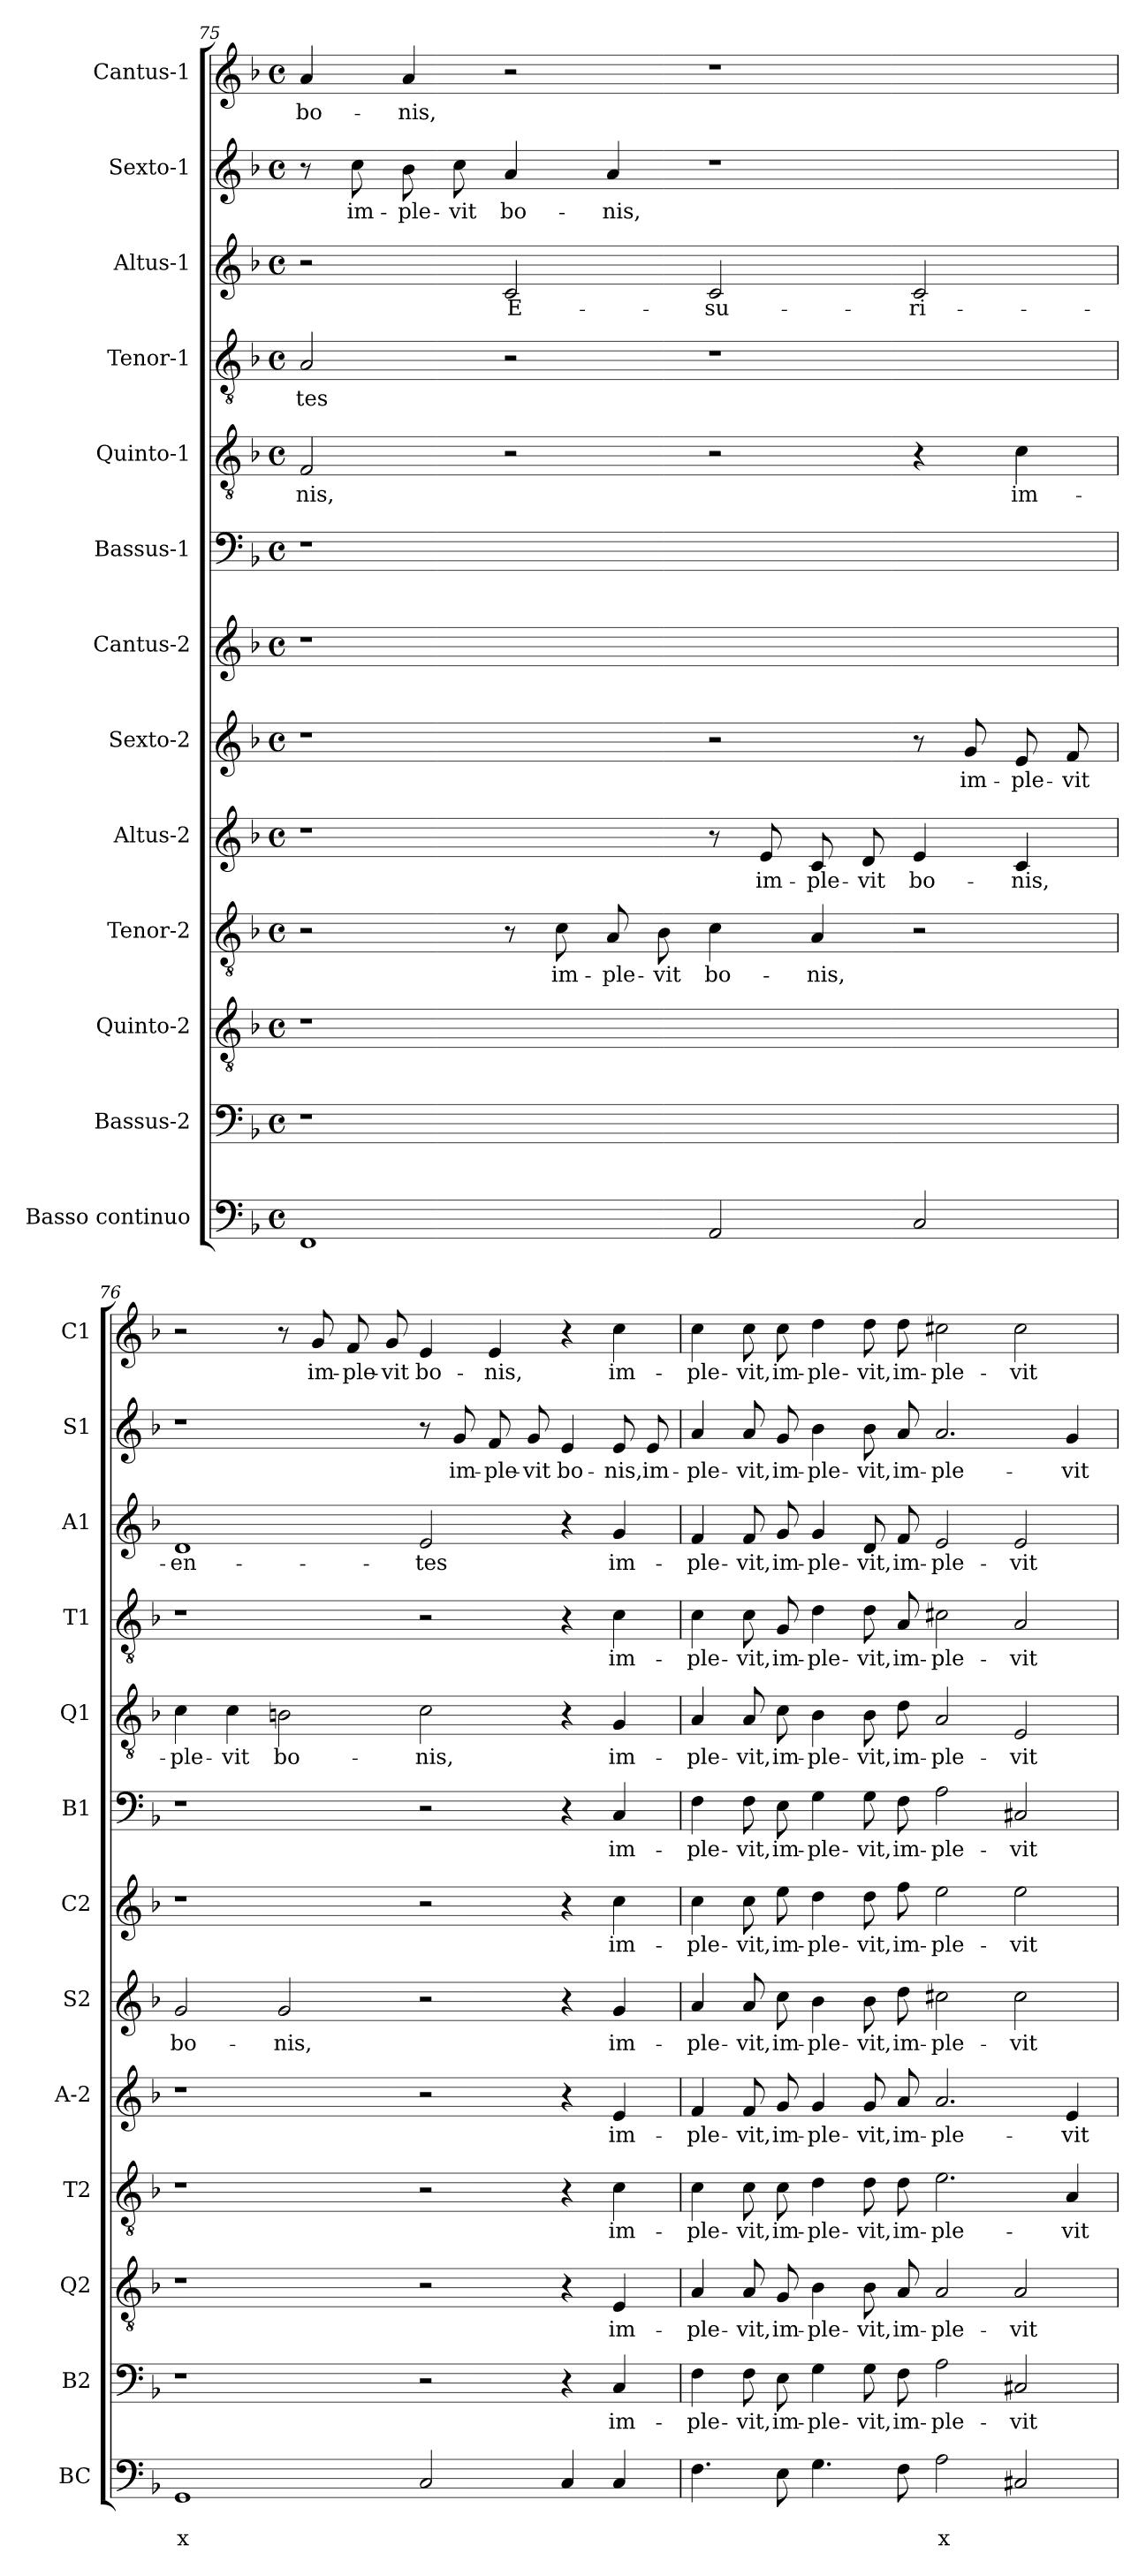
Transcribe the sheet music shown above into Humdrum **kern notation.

**kern	**text	**text	**kern	**text	**kern	**text	**kern	**text	**kern	**text	**kern	**text	**kern	**text	**kern	**text	**kern	**text	**kern	**text	**kern	**text	**kern	**text	**kern	**text
*part13	*part13	*part13	*part12	*part12	*part11	*part11	*part10	*part10	*part9	*part9	*part8	*part8	*part7	*part7	*part6	*part6	*part5	*part5	*part4	*part4	*part3	*part3	*part2	*part2	*part1	*part1
*staff13	*staff13	*staff13	*staff12	*staff12	*staff11	*staff11	*staff10	*staff10	*staff9	*staff9	*staff8	*staff8	*staff7	*staff7	*staff6	*staff6	*staff5	*staff5	*staff4	*staff4	*staff3	*staff3	*staff2	*staff2	*staff1	*staff1
*I"Basso continuo	*	*	*I"Bassus-2	*	*I"Quinto-2	*	*I"Tenor-2	*	*I"Altus-2	*	*I"Sexto-2	*	*I"Cantus-2	*	*I"Bassus-1	*	*I"Quinto-1	*	*I"Tenor-1	*	*I"Altus-1	*	*I"Sexto-1	*	*I"Cantus-1	*
*I'BC	*	*	*I'B2	*	*I'Q2	*	*I'T2	*	*I'A-2	*	*I'S2	*	*I'C2	*	*I'B1	*	*I'Q1	*	*I'T1	*	*I'A1	*	*I'S1	*	*I'C1	*
*clefF4	*	*	*clefF4	*	*clefGv2	*	*clefGv2	*	*clefG2	*	*clefG2	*	*clefG2	*	*clefF4	*	*clefGv2	*	*clefGv2	*	*clefG2	*	*clefG2	*	*clefG2	*
*k[b-]	*	*	*k[b-]	*	*k[b-]	*	*k[b-]	*	*k[b-]	*	*k[b-]	*	*k[b-]	*	*k[b-]	*	*k[b-]	*	*k[b-]	*	*k[b-]	*	*k[b-]	*	*k[b-]	*
*F:	*	*	*F:	*	*F:	*	*F:	*	*F:	*	*F:	*	*F:	*	*F:	*	*F:	*	*F:	*	*F:	*	*F:	*	*F:	*
*M4/4	*	*	*M4/4	*	*M4/4	*	*M4/4	*	*M4/4	*	*M4/4	*	*M4/4	*	*M4/4	*	*M4/4	*	*M4/4	*	*M4/4	*	*M4/4	*	*M4/4	*
*met(c)	*	*	*met(c)	*	*met(c)	*	*met(c)	*	*met(c)	*	*met(c)	*	*met(c)	*	*met(c)	*	*met(c)	*	*met(c)	*	*met(c)	*	*met(c)	*	*met(c)	*
=75	=75	=75	=75	=75	=75	=75	=75	=75	=75	=75	=75	=75	=75	=75	=75	=75	=75	=75	=75	=75	=75	=75	=75	=75	=75	=75
!	!	!	!	!	!	!	!	!	!	!	!	!	!	!	!	!	!	!LO:LY:b	!	!LO:LY:b	!	!	!	!	!	!LO:LY:b
1FF	.	.	1r	.	1r	.	2r	.	1r	.	1r	.	1r	.	1r	.	2F/	-nis,	2A/	-tes	2r	.	8r	.	4a/	bo-
!	!	!	!	!	!	!	!	!	!	!	!	!	!	!	!	!	!	!	!	!	!	!	!	!LO:LY:b	!	!
.	.	.	.	.	.	.	.	.	.	.	.	.	.	.	.	.	.	.	.	.	.	.	8cc\	im-	.	.
!	!	!	!	!	!	!	!	!	!	!	!	!	!	!	!	!	!	!	!	!	!	!	!	!LO:LY:b	!	!LO:LY:b
.	.	.	.	.	.	.	.	.	.	.	.	.	.	.	.	.	.	.	.	.	.	.	8b-\	-ple-	4a/	-nis,
!	!	!	!	!	!	!	!	!	!	!	!	!	!	!	!	!	!	!	!	!	!	!	!	!LO:LY:b	!	!
.	.	.	.	.	.	.	.	.	.	.	.	.	.	.	.	.	.	.	.	.	.	.	8cc\	-vit	.	.
!	!	!	!	!	!	!	!	!	!	!	!	!	!	!	!	!	!	!	!	!	!	!LO:LY:b	!	!LO:LY:b	!	!
.	.	.	.	.	.	.	8r	.	.	.	.	.	.	.	.	.	2r	.	2r	.	2c/	E-	4a/	bo-	2r	.
!	!	!	!	!	!	!	!	!LO:LY:b	!	!	!	!	!	!	!	!	!	!	!	!	!	!	!	!	!	!
.	.	.	.	.	.	.	8c\	im-	.	.	.	.	.	.	.	.	.	.	.	.	.	.	.	.	.	.
!	!	!	!	!	!	!	!	!LO:LY:b	!	!	!	!	!	!	!	!	!	!	!	!	!	!	!	!LO:LY:b	!	!
.	.	.	.	.	.	.	8A/	-ple-	.	.	.	.	.	.	.	.	.	.	.	.	.	.	4a/	-nis,	.	.
!	!	!	!	!	!	!	!	!LO:LY:b	!	!	!	!	!	!	!	!	!	!	!	!	!	!	!	!	!	!
.	.	.	.	.	.	.	8B-\	-vit	.	.	.	.	.	.	.	.	.	.	.	.	.	.	.	.	.	.
!	!	!	!	!	!	!	!	!LO:LY:b	!	!	!	!	!	!	!	!	!	!	!	!	!	!LO:LY:b	!	!	!	!
2AA/	.	.	1ryy	.	1ryy	.	4c\	bo-	8r	.	2r	.	1ryy	.	1ryy	.	2r	.	1r	.	2c/	-su-	1r	.	1r	.
!	!	!	!	!	!	!	!	!	!	!LO:LY:b	!	!	!	!	!	!	!	!	!	!	!	!	!	!	!	!
.	.	.	.	.	.	.	.	.	8e/	im-	.	.	.	.	.	.	.	.	.	.	.	.	.	.	.	.
!	!	!	!	!	!	!	!	!LO:LY:b	!	!LO:LY:b	!	!	!	!	!	!	!	!	!	!	!	!	!	!	!	!
.	.	.	.	.	.	.	4A/	-nis,	8c/	-ple-	.	.	.	.	.	.	.	.	.	.	.	.	.	.	.	.
!	!	!	!	!	!	!	!	!	!	!LO:LY:b	!	!	!	!	!	!	!	!	!	!	!	!	!	!	!	!
.	.	.	.	.	.	.	.	.	8d/	-vit	.	.	.	.	.	.	.	.	.	.	.	.	.	.	.	.
!	!	!	!	!	!	!	!	!	!	!LO:LY:b	!	!	!	!	!	!	!	!	!	!	!	!LO:LY:b	!	!	!	!
2C/	.	.	.	.	.	.	2r	.	4e/	bo-	8r	.	.	.	.	.	4r	.	.	.	2c/	-ri-	.	.	.	.
!	!	!	!	!	!	!	!	!	!	!	!	!LO:LY:b	!	!	!	!	!	!	!	!	!	!	!	!	!	!
.	.	.	.	.	.	.	.	.	.	.	8g/	im-	.	.	.	.	.	.	.	.	.	.	.	.	.	.
!	!	!	!	!	!	!	!	!	!	!LO:LY:b	!	!LO:LY:b	!	!	!	!	!	!LO:LY:b	!	!	!	!	!	!	!	!
.	.	.	.	.	.	.	.	.	4c/	-nis,	8e/	-ple-	.	.	.	.	4c\	im-	.	.	.	.	.	.	.	.
!	!	!	!	!	!	!	!	!	!	!	!	!LO:LY:b	!	!	!	!	!	!	!	!	!	!	!	!	!	!
.	.	.	.	.	.	.	.	.	.	.	8f/	-vit	.	.	.	.	.	.	.	.	.	.	.	.	.	.
!!LO:PB:g=z
=76	=76	=76	=76	=76	=76	=76	=76	=76	=76	=76	=76	=76	=76	=76	=76	=76	=76	=76	=76	=76	=76	=76	=76	=76	=76	=76
!	!	!LO:LY:b	!	!	!	!	!	!	!	!	!	!LO:LY:b	!	!	!	!	!	!LO:LY:b	!	!	!	!LO:LY:b	!	!	!	!
1GG	.	x	1r	.	1r	.	1r	.	1r	.	2g/	bo-	1r	.	1r	.	4c\	-ple-	1r	.	1d	-en-	1r	.	2r	.
!	!	!	!	!	!	!	!	!	!	!	!	!	!	!	!	!	!	!LO:LY:b	!	!	!	!	!	!	!	!
.	.	.	.	.	.	.	.	.	.	.	.	.	.	.	.	.	4c\	-vit	.	.	.	.	.	.	.	.
!	!	!	!	!	!	!	!	!	!	!	!	!LO:LY:b	!	!	!	!	!	!LO:LY:b	!	!	!	!	!	!	!	!
.	.	.	.	.	.	.	.	.	.	.	2g/	-nis,	.	.	.	.	2Bn\	bo-	.	.	.	.	.	.	8r	.
!	!	!	!	!	!	!	!	!	!	!	!	!	!	!	!	!	!	!	!	!	!	!	!	!	!	!LO:LY:b
.	.	.	.	.	.	.	.	.	.	.	.	.	.	.	.	.	.	.	.	.	.	.	.	.	8g/	im-
!	!	!	!	!	!	!	!	!	!	!	!	!	!	!	!	!	!	!	!	!	!	!	!	!	!	!LO:LY:b
.	.	.	.	.	.	.	.	.	.	.	.	.	.	.	.	.	.	.	.	.	.	.	.	.	8f/	-ple-
!	!	!	!	!	!	!	!	!	!	!	!	!	!	!	!	!	!	!	!	!	!	!	!	!	!	!LO:LY:b
.	.	.	.	.	.	.	.	.	.	.	.	.	.	.	.	.	.	.	.	.	.	.	.	.	8g/	-vit
!	!	!	!	!	!	!	!	!	!	!	!	!	!	!	!	!	!	!LO:LY:b	!	!	!	!LO:LY:b	!	!	!	!LO:LY:b
2C/	.	.	2r	.	2r	.	2r	.	2r	.	2r	.	2r	.	2r	.	2c\	-nis,	2r	.	2e/	-tes	8r	.	4e/	bo-
!	!	!	!	!	!	!	!	!	!	!	!	!	!	!	!	!	!	!	!	!	!	!	!	!LO:LY:b	!	!
.	.	.	.	.	.	.	.	.	.	.	.	.	.	.	.	.	.	.	.	.	.	.	8g/	im-	.	.
!	!	!	!	!	!	!	!	!	!	!	!	!	!	!	!	!	!	!	!	!	!	!	!	!LO:LY:b	!	!LO:LY:b
.	.	.	.	.	.	.	.	.	.	.	.	.	.	.	.	.	.	.	.	.	.	.	8f/	-ple-	4e/	-nis,
!	!	!	!	!	!	!	!	!	!	!	!	!	!	!	!	!	!	!	!	!	!	!	!	!LO:LY:b	!	!
.	.	.	.	.	.	.	.	.	.	.	.	.	.	.	.	.	.	.	.	.	.	.	8g/	-vit	.	.
!	!	!	!	!	!	!	!	!	!	!	!	!	!	!	!	!	!	!	!	!	!	!	!	!LO:LY:b	!	!
4C/	.	.	4r	.	4r	.	4r	.	4r	.	4r	.	4r	.	4r	.	4r	.	4r	.	4r	.	4e/	bo-	4r	.
!	!	!	!	!LO:LY:b	!	!LO:LY:b	!	!LO:LY:b	!	!LO:LY:b	!	!LO:LY:b	!	!LO:LY:b	!	!LO:LY:b	!	!LO:LY:b	!	!LO:LY:b	!	!LO:LY:b	!	!LO:LY:b	!	!LO:LY:b
4C/	.	.	4C/	im-	4E/	im-	4c\	im-	4e/	im-	4g/	im-	4cc\	im-	4C/	im-	4G/	im-	4c\	im-	4g/	im-	8e/	-nis,	4cc\	im-
!	!	!	!	!	!	!	!	!	!	!	!	!	!	!	!	!	!	!	!	!	!	!	!	!LO:LY:b	!	!
.	.	.	.	.	.	.	.	.	.	.	.	.	.	.	.	.	.	.	.	.	.	.	8e/	im-	.	.
=77	=77	=77	=77	=77	=77	=77	=77	=77	=77	=77	=77	=77	=77	=77	=77	=77	=77	=77	=77	=77	=77	=77	=77	=77	=77	=77
!	!	!	!	!LO:LY:b	!	!LO:LY:b	!	!LO:LY:b	!	!LO:LY:b	!	!LO:LY:b	!	!LO:LY:b	!	!LO:LY:b	!	!LO:LY:b	!	!LO:LY:b	!	!LO:LY:b	!	!LO:LY:b	!	!LO:LY:b
4.F\	.	.	4F\	-ple-	4A/	-ple-	4c\	-ple-	4f/	-ple-	4a/	-ple-	4cc\	-ple-	4F\	-ple-	4A/	-ple-	4c\	-ple-	4f/	-ple-	4a/	-ple-	4cc\	-ple-
!	!	!	!	!LO:LY:b	!	!LO:LY:b	!	!LO:LY:b	!	!LO:LY:b	!	!LO:LY:b	!	!LO:LY:b	!	!LO:LY:b	!	!LO:LY:b	!	!LO:LY:b	!	!LO:LY:b	!	!LO:LY:b	!	!LO:LY:b
.	.	.	8F\	-vit,	8A/	-vit,	8c\	-vit,	8f/	-vit,	8a/	-vit,	8cc\	-vit,	8F\	-vit,	8A/	-vit,	8c\	-vit,	8f/	-vit,	8a/	-vit,	8cc\	-vit,
!	!	!	!	!LO:LY:b	!	!LO:LY:b	!	!LO:LY:b	!	!LO:LY:b	!	!LO:LY:b	!	!LO:LY:b	!	!LO:LY:b	!	!LO:LY:b	!	!LO:LY:b	!	!LO:LY:b	!	!LO:LY:b	!	!LO:LY:b
8E\	.	.	8E\	im-	8G/	im-	8c\	im-	8g/	im-	8cc\	im-	8ee\	im-	8E\	im-	8c\	im-	8G/	im-	8g/	im-	8g/	im-	8cc\	im-
!	!	!	!	!LO:LY:b	!	!LO:LY:b	!	!LO:LY:b	!	!LO:LY:b	!	!LO:LY:b	!	!LO:LY:b	!	!LO:LY:b	!	!LO:LY:b	!	!LO:LY:b	!	!LO:LY:b	!	!LO:LY:b	!	!LO:LY:b
4.G\	.	.	4G\	-ple-	4B-\	-ple-	4d\	-ple-	4g/	-ple-	4b-\	-ple-	4dd\	-ple-	4G\	-ple-	4B-\	-ple-	4d\	-ple-	4g/	-ple-	4b-\	-ple-	4dd\	-ple-
!	!	!	!	!LO:LY:b	!	!LO:LY:b	!	!LO:LY:b	!	!LO:LY:b	!	!LO:LY:b	!	!LO:LY:b	!	!LO:LY:b	!	!LO:LY:b	!	!LO:LY:b	!	!LO:LY:b	!	!LO:LY:b	!	!LO:LY:b
.	.	.	8G\	-vit,	8B-\	-vit,	8d\	-vit,	8g/	-vit,	8b-\	-vit,	8dd\	-vit,	8G\	-vit,	8B-\	-vit,	8d\	-vit,	8d/	-vit,	8b-\	-vit,	8dd\	-vit,
!	!	!	!	!LO:LY:b	!	!LO:LY:b	!	!LO:LY:b	!	!LO:LY:b	!	!LO:LY:b	!	!LO:LY:b	!	!LO:LY:b	!	!LO:LY:b	!	!LO:LY:b	!	!LO:LY:b	!	!LO:LY:b	!	!LO:LY:b
8F\	.	.	8F\	im-	8A/	im-	8d\	im-	8a/	im-	8dd\	im-	8ff\	im-	8F\	im-	8d\	im-	8A/	im-	8f/	im-	8a/	im-	8dd\	im-
!	!	!LO:LY:b	!	!LO:LY:b	!	!LO:LY:b	!	!LO:LY:b	!	!LO:LY:b	!	!LO:LY:b	!	!LO:LY:b	!	!LO:LY:b	!	!LO:LY:b	!	!LO:LY:b	!	!LO:LY:b	!	!LO:LY:b	!	!LO:LY:b
2A\	.	x	2A\	-ple-	2A/	-ple-	2.e\	-ple-	2.a/	-ple-	2cc#X\	-ple-	2ee\	-ple-	2A\	-ple-	2A/	-ple-	2c#X\	-ple-	2e/	-ple-	2.a/	-ple-	2cc#X\	-ple-
!	!	!	!	!LO:LY:b	!	!LO:LY:b	!	!	!	!	!	!LO:LY:b	!	!LO:LY:b	!	!LO:LY:b	!	!LO:LY:b	!	!LO:LY:b	!	!LO:LY:b	!	!	!	!LO:LY:b
2C#X/	.	.	2C#X/	-vit	2A/	-vit	.	.	.	.	2cc#\	-vit	2ee\	-vit	2C#X/	-vit	2E/	-vit	2A/	-vit	2e/	-vit	.	.	2cc#\	-vit
!	!	!	!	!	!	!	!	!LO:LY:b	!	!LO:LY:b	!	!	!	!	!	!	!	!	!	!	!	!	!	!LO:LY:b	!	!
.	.	.	.	.	.	.	4A/	-vit	4e/	-vit	.	.	.	.	.	.	.	.	.	.	.	.	4g/	-vit	.	.
=	=	=	=	=	=	=	=	=	=	=	=	=	=	=	=	=	=	=	=	=	=	=	=	=	=	=
*-	*-	*-	*-	*-	*-	*-	*-	*-	*-	*-	*-	*-	*-	*-	*-	*-	*-	*-	*-	*-	*-	*-	*-	*-	*-	*-
